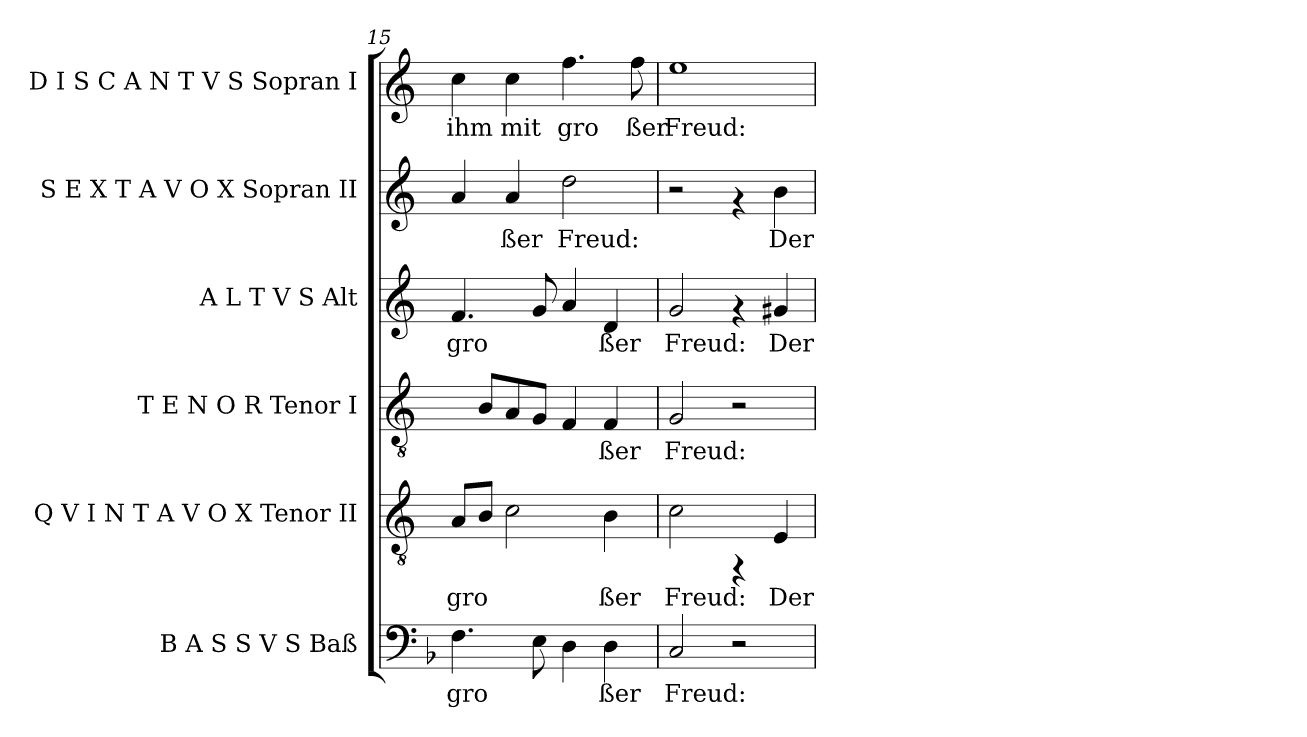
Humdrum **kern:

**kern	**text	**kern	**text	**kern	**text	**kern	**text	**kern	**text	**kern	**text
*part6	*part6	*part5	*part5	*part4	*part4	*part3	*part3	*part2	*part2	*part1	*part1
*staff6	*staff6	*staff5	*staff5	*staff4	*staff4	*staff3	*staff3	*staff2	*staff2	*staff1	*staff1
*I"B A S S V S  Baß	*	*I"Q V I N T A V O X  Tenor II	*	*I"T E N O R  Tenor I	*	*I"A L T V S  Alt	*	*I"S E X T A V O X  Sopran II	*	*I"D I S C A N T V S  Sopran I	*
*clefF4	*	*clefGv2	*	*clefGv2	*	*clefG2	*	*clefG2	*	*clefG2	*
*	*	*ITrd-3c-5	*	*ITrd-3c-5	*	*ITrd-3c-5	*	*ITrd-3c-5	*	*ITrd-3c-5	*
*k[b-]	*	*k[b-]	*	*k[b-]	*	*k[b-]	*	*k[b-]	*	*k[b-]	*
*F:	*	*F:	*	*F:	*	*F:	*	*F:	*	*F:	*
=15	=15	=15	=15	=15	=15	=15	=15	=15	=15	=15	=15
!	!LO:LY:b:rj	!	!LO:LY:b:cj	!	!	!	!LO:LY:b:cj	!	!LO:LY:b:cj	!	!LO:LY:b:rj
4.F\	gro	8d/L	gro-	8ryy	.	4.b-/	gro-	4dd/	.	4ff\	ihm
!	!	!	!LO:LY:b:cj	!	!LO:LY:b:rj	!	!	!	!	!	!
.	.	8e/J	--	8e/L	--	.	.	.	.	.	.
!	!	!	!LO:LY:b:cj	!	!LO:LY:b:rj	!	!	!	!LO:LY:b:cj	!	!LO:LY:b:rj
.	.	2f\	--	8d/	--	.	.	4dd/	ßer	4ff\	mit
!	!LO:LY:b:rj	!	!	!	!LO:LY:b:rj	!	!LO:LY:b:cj	!	!	!	!
8E\	.	.	.	8c/J	--	8cc/	--	.	.	.	.
!	!LO:LY:b:rj	!	!	!	!	!	!LO:LY:b:cj	!	!LO:LY:b:cj	!	!LO:LY:b:rj
4D\	.	.	.	4B-/	.	4dd/	--	2gg\	Freud:	4.bb-\	gro
!	!LO:LY:b:rj	!	!LO:LY:b:cj	!	!LO:LY:b:rj	!	!LO:LY:b:cj	!	!	!	!
4D\	ßer	4e\	-ßer	4B-/	-ßer	4g/	-ßer	.	.	.	.
!	!	!	!	!	!	!	!	!	!	!	!LO:LY:b:rj
.	.	.	.	.	.	.	.	.	.	8bb-\	ßer
=16	=16	=16	=16	=16	=16	=16	=16	=16	=16	=16	=16
!	!LO:LY:b:rj	!	!LO:LY:b:cj	!	!LO:LY:b:rj	!	!LO:LY:b:cj	!	!	!	!LO:LY:b:rj
2C/	Freud:	2f\	Freud:	2c/	Freud:	2cc/	Freud:	2r	.	1aa	Freud:
2r	.	4rFF	.	2r	.	4rf	.	4rf	.	.	.
!	!	!	!LO:LY:b:cj	!	!	!	!LO:LY:b:cj	!	!LO:LY:b:cj	!	!
.	.	4A/	Der	.	.	4cc#X/	Der	4ee\	Der	.	.
=	=	=	=	=	=	=	=	=	=	=	=
*-	*-	*-	*-	*-	*-	*-	*-	*-	*-	*-	*-
